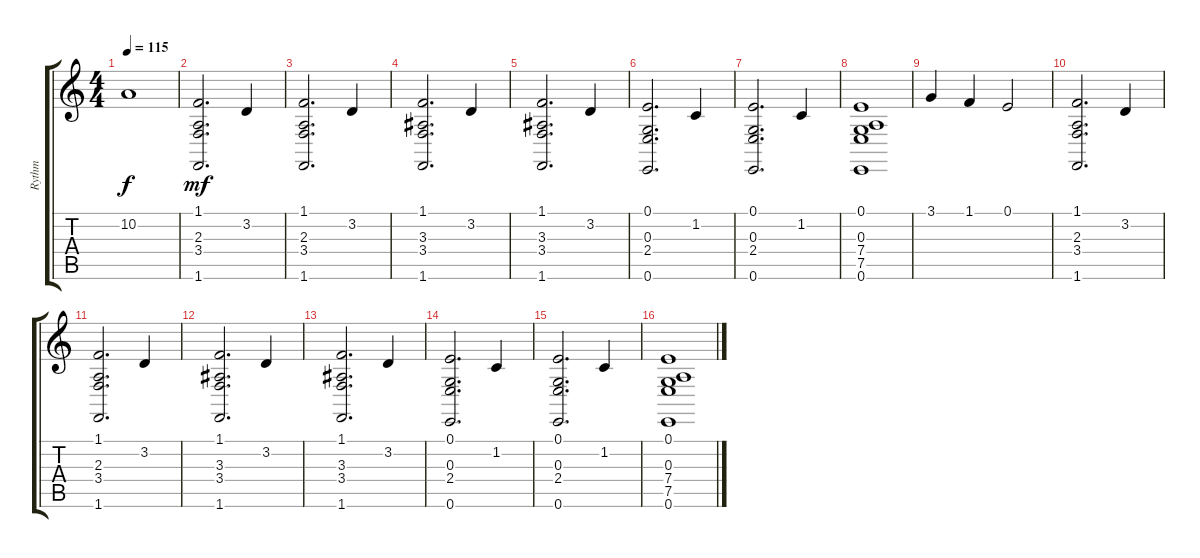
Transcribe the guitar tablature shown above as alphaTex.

\track ("Rythm" "Rythm") {instrument lead3calliope}
\staff {score tabs}
\tuning (E4 B3 G3 D3 A2 E2) {hide}
\ts (4 4)
\tempo 115
\clef g2
\ks c
10.2{t}.1{dy f} |
(1.1 2.3 3.4 1.6).2{d dy mf} 3.2.4 |
(1.1 2.3 3.4 1.6).2{d} 3.2.4 |
(1.1 3.3 3.4 1.6).2{d} 3.2.4 |
(1.1 3.3 3.4 1.6).2{d} 3.2.4 |
(0.1 0.3 2.4 0.6).2{d} 1.2.4 |
(0.1 0.3 2.4 0.6).2{d} 1.2.4 |
(0.1 0.3 7.4 7.5 0.6).1 |
3.1.4 1.1.4 0.1.2 |
(1.1 2.3 3.4 1.6).2{d} 3.2.4 |
(1.1 2.3 3.4 1.6).2{d} 3.2.4 |
(1.1 3.3 3.4 1.6).2{d} 3.2.4 |
(1.1 3.3 3.4 1.6).2{d} 3.2.4 |
(0.1 0.3 2.4 0.6).2{d} 1.2.4 |
(0.1 0.3 2.4 0.6).2{d} 1.2.4 |
(0.1 0.3 7.4 7.5 0.6).1
